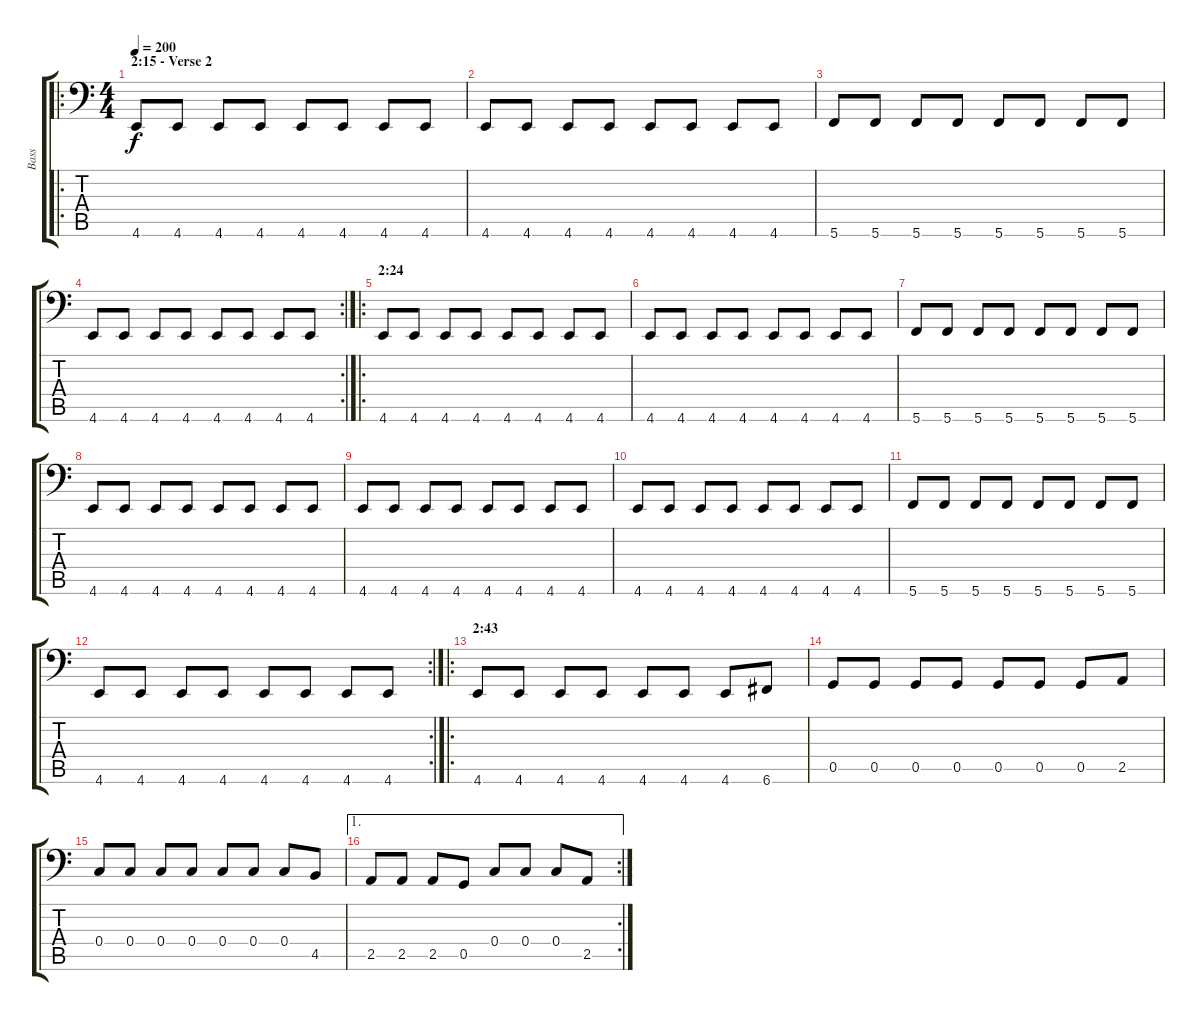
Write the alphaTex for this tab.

\track ("Bass" "Bass") {instrument electricbasspick}
\staff {score tabs}
\tuning (D3 A2 F2 C2 G1 C1) {hide}
\ro
\ts (4 4)
\section ("" "2:15 - Verse 2")
\tempo 200
\clef f4
\ks c
4.6.8{dy f} 4.6.8 4.6.8 4.6.8 4.6.8 4.6.8 4.6.8 4.6.8 |
4.6.8 4.6.8 4.6.8 4.6.8 4.6.8 4.6.8 4.6.8 4.6.8 |
5.6.8 5.6.8 5.6.8 5.6.8 5.6.8 5.6.8 5.6.8 5.6.8 |
\rc 2
4.6.8 4.6.8 4.6.8 4.6.8 4.6.8 4.6.8 4.6.8 4.6.8 |
\ro
\section ("" "2:24")
4.6.8 4.6.8 4.6.8 4.6.8 4.6.8 4.6.8 4.6.8 4.6.8 |
4.6.8 4.6.8 4.6.8 4.6.8 4.6.8 4.6.8 4.6.8 4.6.8 |
5.6.8 5.6.8 5.6.8 5.6.8 5.6.8 5.6.8 5.6.8 5.6.8 |
4.6.8 4.6.8 4.6.8 4.6.8 4.6.8 4.6.8 4.6.8 4.6.8 |
4.6.8 4.6.8 4.6.8 4.6.8 4.6.8 4.6.8 4.6.8 4.6.8 |
4.6.8 4.6.8 4.6.8 4.6.8 4.6.8 4.6.8 4.6.8 4.6.8 |
5.6.8 5.6.8 5.6.8 5.6.8 5.6.8 5.6.8 5.6.8 5.6.8 |
\rc 2
4.6.8 4.6.8 4.6.8 4.6.8 4.6.8 4.6.8 4.6.8 4.6.8 |
\ro
\section ("" "2:43")
4.6.8 4.6.8 4.6.8 4.6.8 4.6.8 4.6.8 4.6.8 6.6.8 |
0.5.8 0.5.8 0.5.8 0.5.8 0.5.8 0.5.8 0.5.8 2.5.8 |
0.4.8 0.4.8 0.4.8 0.4.8 0.4.8 0.4.8 0.4.8 4.5.8 |
\ae 1
\rc 2
2.5.8 2.5.8 2.5.8 0.5.8 0.4.8 0.4.8 0.4.8 2.5.8
